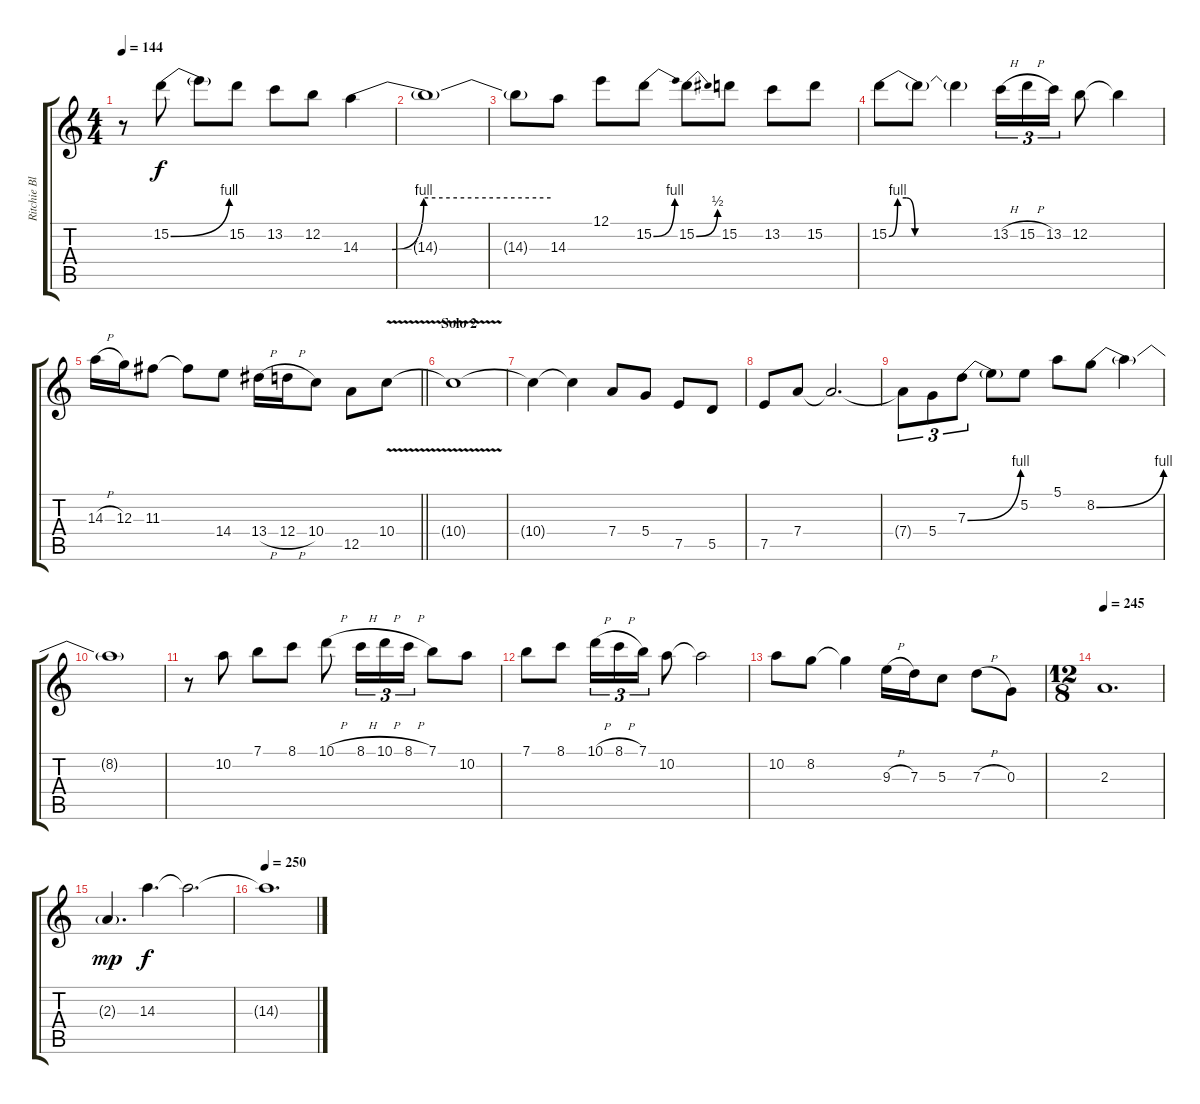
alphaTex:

\track ("Ritchie Blackmore" "Ritchie Bl") {instrument overdrivenguitar}
\staff {score tabs}
\tuning (E4 B3 G3 D3 A2 E2) {hide}
\ts (4 4)
\tempo 144
\clef g2
\ks c
r.8{dy f} 15.2{be (bend 0 0 60 4)}.8 15.2{t}.8 15.2.8 13.2.8 12.2.8 14.3{be (custom 0 0 10 0 20 4 60 4)}.4 |
14.3{t}.1 |
14.3{t}.8 14.3.8 12.1.8 15.2{be (bend 0 0 60 4)}.8 15.2{be (bend 0 0 60 2)}.8 15.2.8 13.2.8 15.2.8 |
15.2{be (custom 0 0 5 4 10 4 15 0 60 0)}.8 15.2{t}.8 15.2{t}.4 13.2{h}.16{tu (3 2)} 15.2{h}.16{tu (3 2)} 13.2.16{tu (3 2)} 12.2.8 12.2{t}.4 |
\barLineRight lightlight
14.3{h}.16 12.3.16 11.3.8 11.3{t}.8 14.4.8 13.4{h}.16 12.4{h}.16 10.4.8 12.5.8 10.4{v}.8 |
\section ("" "Solo 2")
10.4{t}.1 |
10.4{t}.4 10.4{t}.4 7.4.8 5.4.8 7.5.8 5.5.8 |
7.5.8 7.4.8 7.4{t}.2{d} |
7.4{t}.8{tu (3 2)} 5.4.8{tu (3 2)} 7.3{be (bend 0 0 60 4)}.8{tu (3 2)} 7.3{t}.8 5.2.8 5.1.8 8.2{be (bend 0 0 60 4)}.8 8.2{t}.4 |
8.2{t}.1 |
r.8 10.2.8 7.1.8 8.1.8 10.1{h}.8 8.1{h}.16{tu (3 2)} 10.1{h}.16{tu (3 2)} 8.1{h}.16{tu (3 2)} 7.1.8 10.2.8 |
7.1.8 8.1.8 10.1{h}.16{tu (3 2)} 8.1{h}.16{tu (3 2)} 7.1.16{tu (3 2)} 10.2.8 10.2{t}.2 |
10.2.8 8.2.8 8.2{t}.4 9.3{h}.16 7.3.16 5.3.8 7.3{h}.8 0.3.8 |
\ts (12 8)
\tempo 245
2.3.1{d} |
2.3{g}.4{d dy mp} 14.3.4{d dy f} 14.3{t}.2{d} |
\tempo 250
14.3{t}.1{d}
